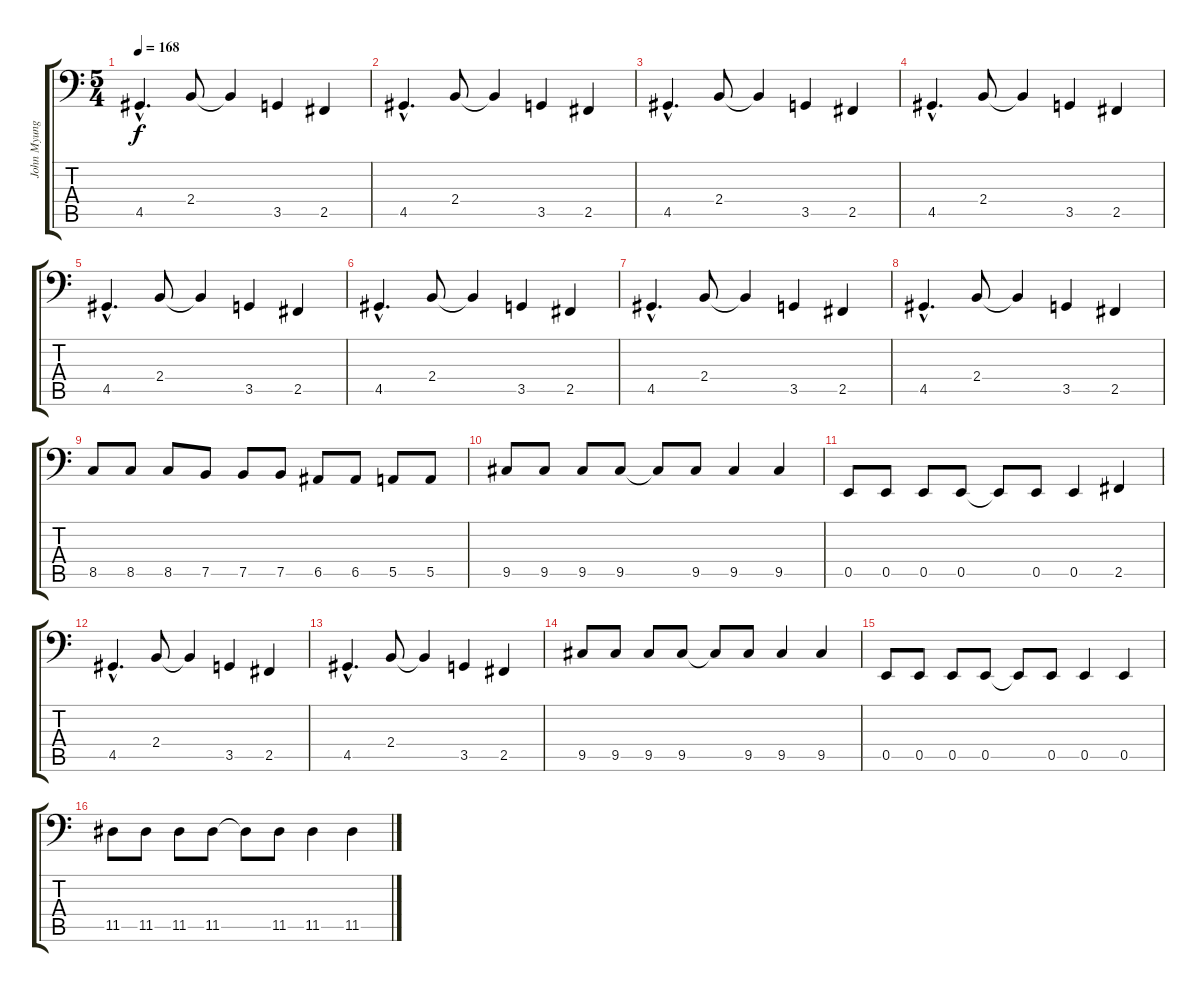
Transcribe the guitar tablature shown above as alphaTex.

\track ("John Myung - 6 Strings Bass" "John Myung") {instrument electricbassfinger}
\staff {score tabs}
\tuning (C3 G2 D2 A1 E1 B0) {hide}
\ts (5 4)
\tempo 168
\clef f4
\ks c
4.5{hac}.4{d dy f} 2.4.8 2.4{t}.4 3.5.4 2.5.4 |
4.5{hac}.4{d} 2.4.8 2.4{t}.4 3.5.4 2.5.4 |
4.5{hac}.4{d} 2.4.8 2.4{t}.4 3.5.4 2.5.4 |
4.5{hac}.4{d} 2.4.8 2.4{t}.4 3.5.4 2.5.4 |
4.5{hac}.4{d} 2.4.8 2.4{t}.4 3.5.4 2.5.4 |
4.5{hac}.4{d} 2.4.8 2.4{t}.4 3.5.4 2.5.4 |
4.5{hac}.4{d} 2.4.8 2.4{t}.4 3.5.4 2.5.4 |
4.5{hac}.4{d} 2.4.8 2.4{t}.4 3.5.4 2.5.4 |
8.5.8 8.5.8 8.5.8 7.5.8 7.5.8 7.5.8 6.5.8 6.5.8 5.5.8 5.5.8 |
9.5.8 9.5.8 9.5.8 9.5.8 9.5{t}.8 9.5.8 9.5.4 9.5.4 |
0.5.8 0.5.8 0.5.8 0.5.8 0.5{t}.8 0.5.8 0.5.4 2.5.4 |
4.5{hac}.4{d} 2.4.8 2.4{t}.4 3.5.4 2.5.4 |
4.5{hac}.4{d} 2.4.8 2.4{t}.4 3.5.4 2.5.4 |
9.5.8 9.5.8 9.5.8 9.5.8 9.5{t}.8 9.5.8 9.5.4 9.5.4 |
0.5.8 0.5.8 0.5.8 0.5.8 0.5{t}.8 0.5.8 0.5.4 0.5.4 |
11.5.8 11.5.8 11.5.8 11.5.8 11.5{t}.8 11.5.8 11.5.4 11.5.4
